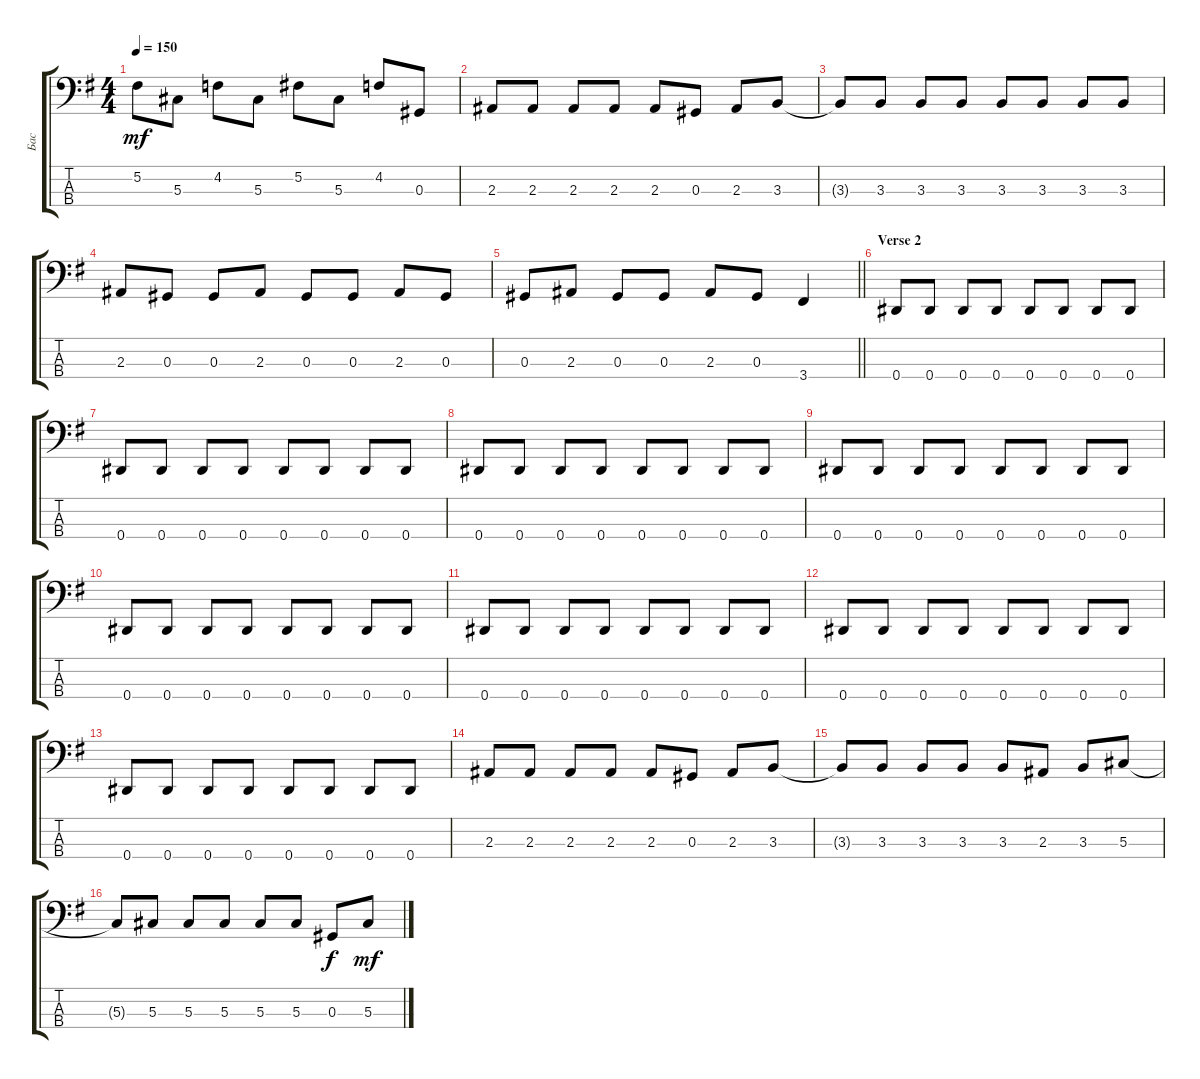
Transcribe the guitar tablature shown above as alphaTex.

\track ("Бас" "Бас") {instrument fretlessbass}
\staff {score tabs}
\tuning (Gb2 Db2 Ab1 Eb1) {hide}
\ts (4 4)
\tempo 150
\clef f4
\ks eminor
5.2.8{dy mf} 5.3.8 4.2.8 5.3.8 5.2.8 5.3.8 4.2.8 0.3.8 |
2.3.8 2.3.8 2.3.8 2.3.8 2.3.8 0.3.8 2.3.8 3.3.8 |
3.3{t}.8 3.3.8 3.3.8 3.3.8 3.3.8 3.3.8 3.3.8 3.3.8 |
2.3.8 0.3.8 0.3.8 2.3.8 0.3.8 0.3.8 2.3.8 0.3.8 |
\barLineRight lightlight
0.3.8 2.3.8 0.3.8 0.3.8 2.3.8 0.3.8 3.4.4 |
\section ("" "Verse 2")
0.4.8 0.4.8 0.4.8 0.4.8 0.4.8 0.4.8 0.4.8 0.4.8 |
0.4.8 0.4.8 0.4.8 0.4.8 0.4.8 0.4.8 0.4.8 0.4.8 |
0.4.8 0.4.8 0.4.8 0.4.8 0.4.8 0.4.8 0.4.8 0.4.8 |
0.4.8 0.4.8 0.4.8 0.4.8 0.4.8 0.4.8 0.4.8 0.4.8 |
0.4.8 0.4.8 0.4.8 0.4.8 0.4.8 0.4.8 0.4.8 0.4.8 |
0.4.8 0.4.8 0.4.8 0.4.8 0.4.8 0.4.8 0.4.8 0.4.8 |
0.4.8 0.4.8 0.4.8 0.4.8 0.4.8 0.4.8 0.4.8 0.4.8 |
0.4.8 0.4.8 0.4.8 0.4.8 0.4.8 0.4.8 0.4.8 0.4.8 |
2.3.8 2.3.8 2.3.8 2.3.8 2.3.8 0.3.8 2.3.8 3.3.8 |
3.3{t}.8 3.3.8 3.3.8 3.3.8 3.3.8 2.3.8 3.3.8 5.3.8 |
5.3{t}.8 5.3.8 5.3.8 5.3.8 5.3.8 5.3.8 0.3.8{dy f} 5.3.8{dy mf}
